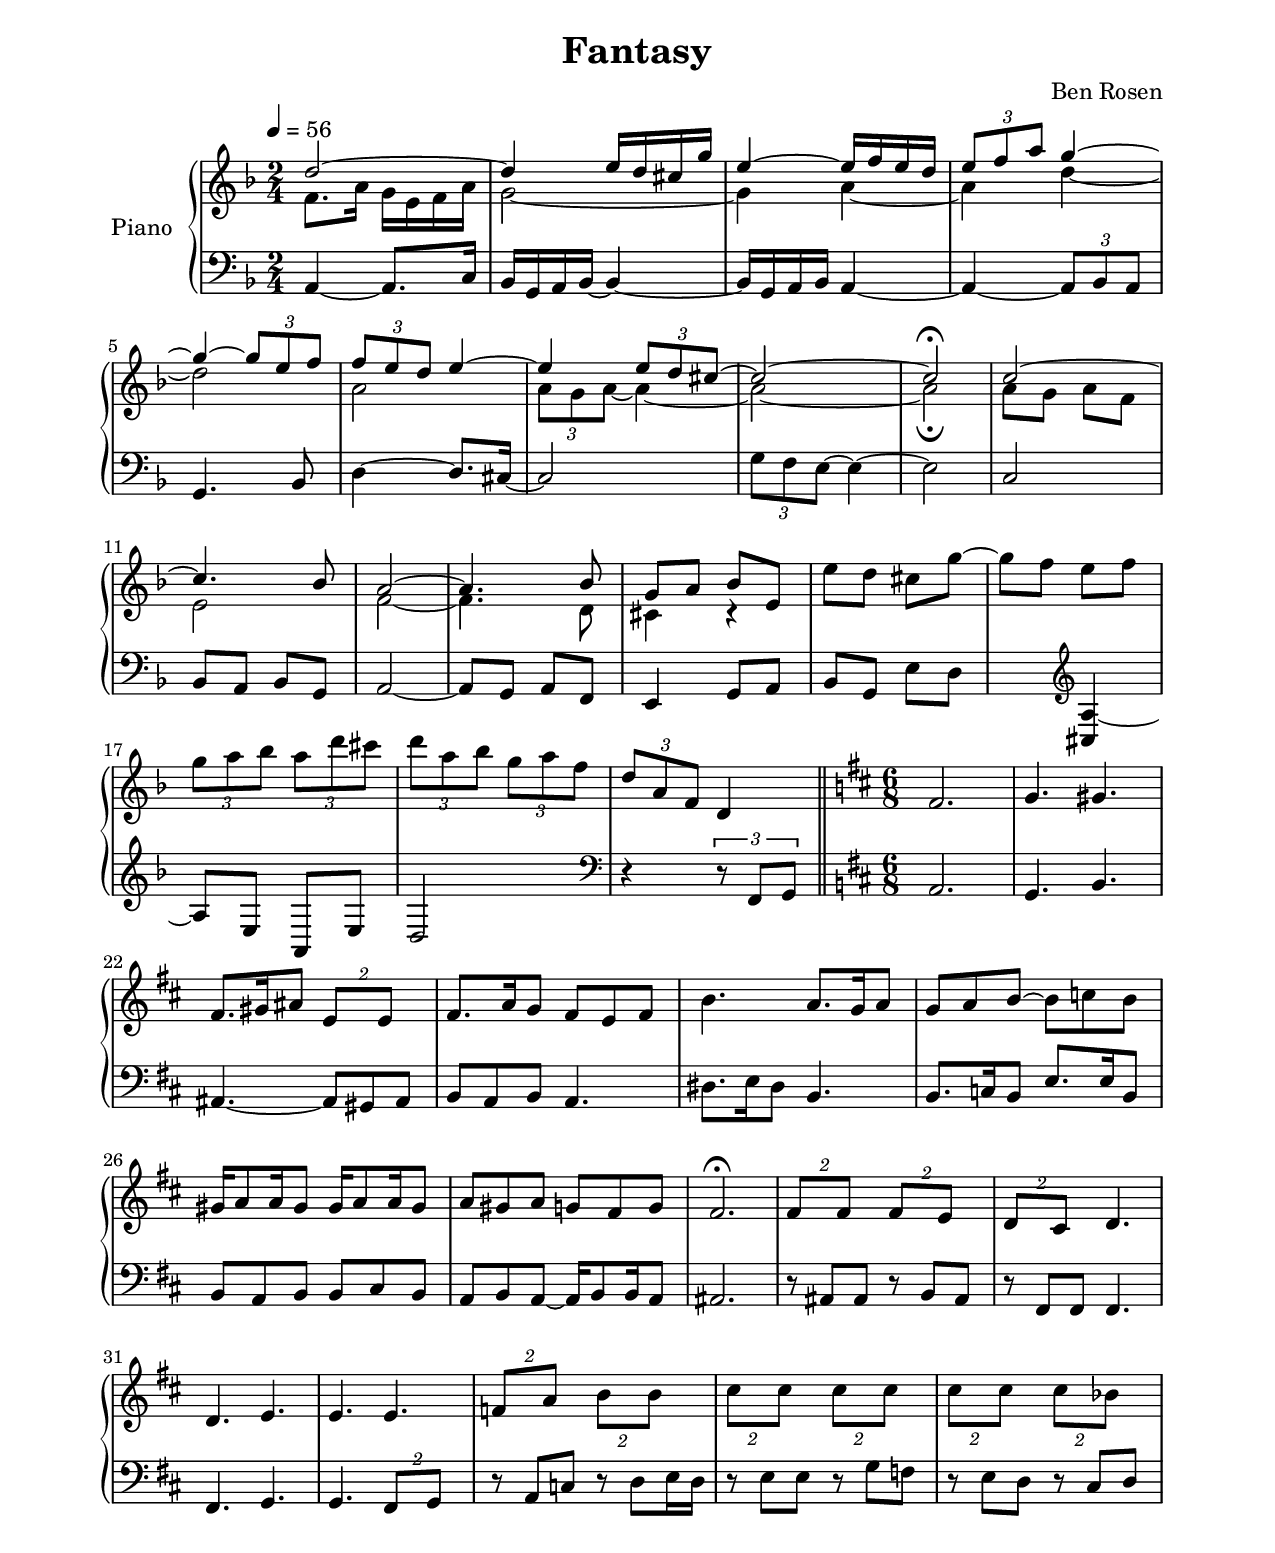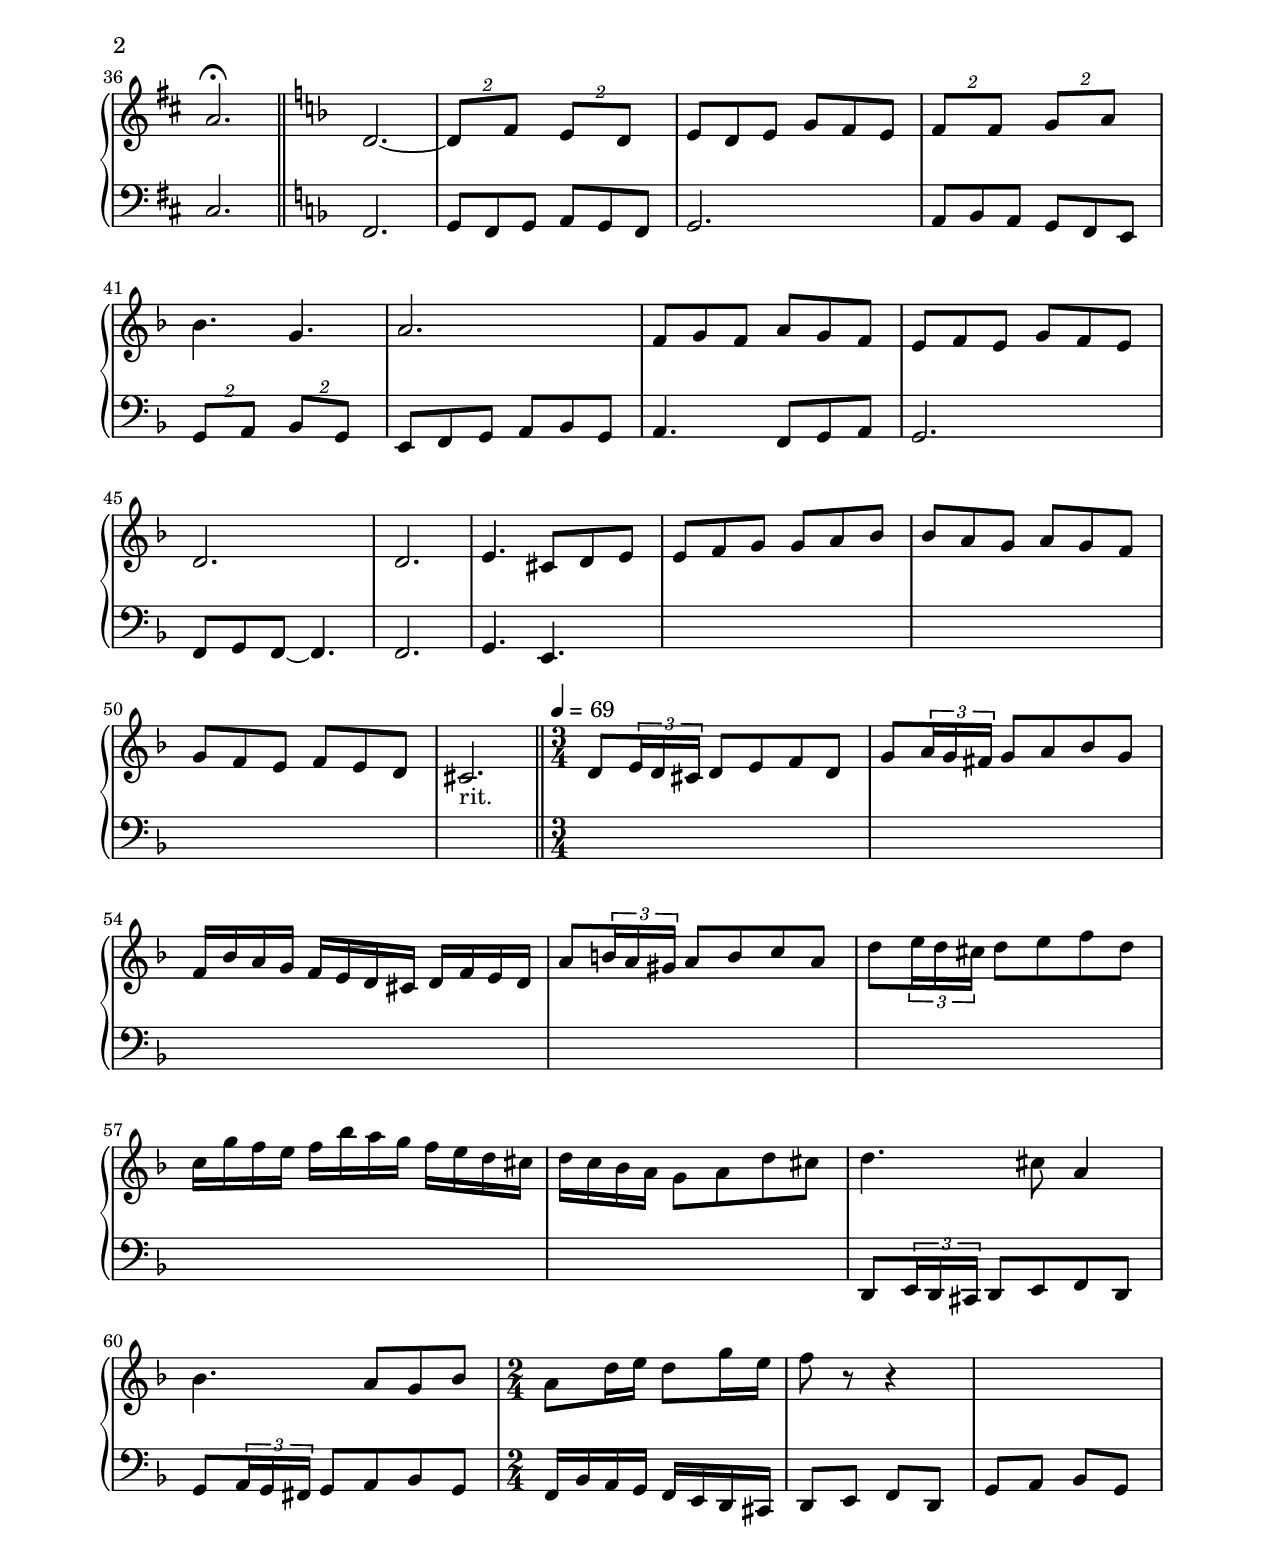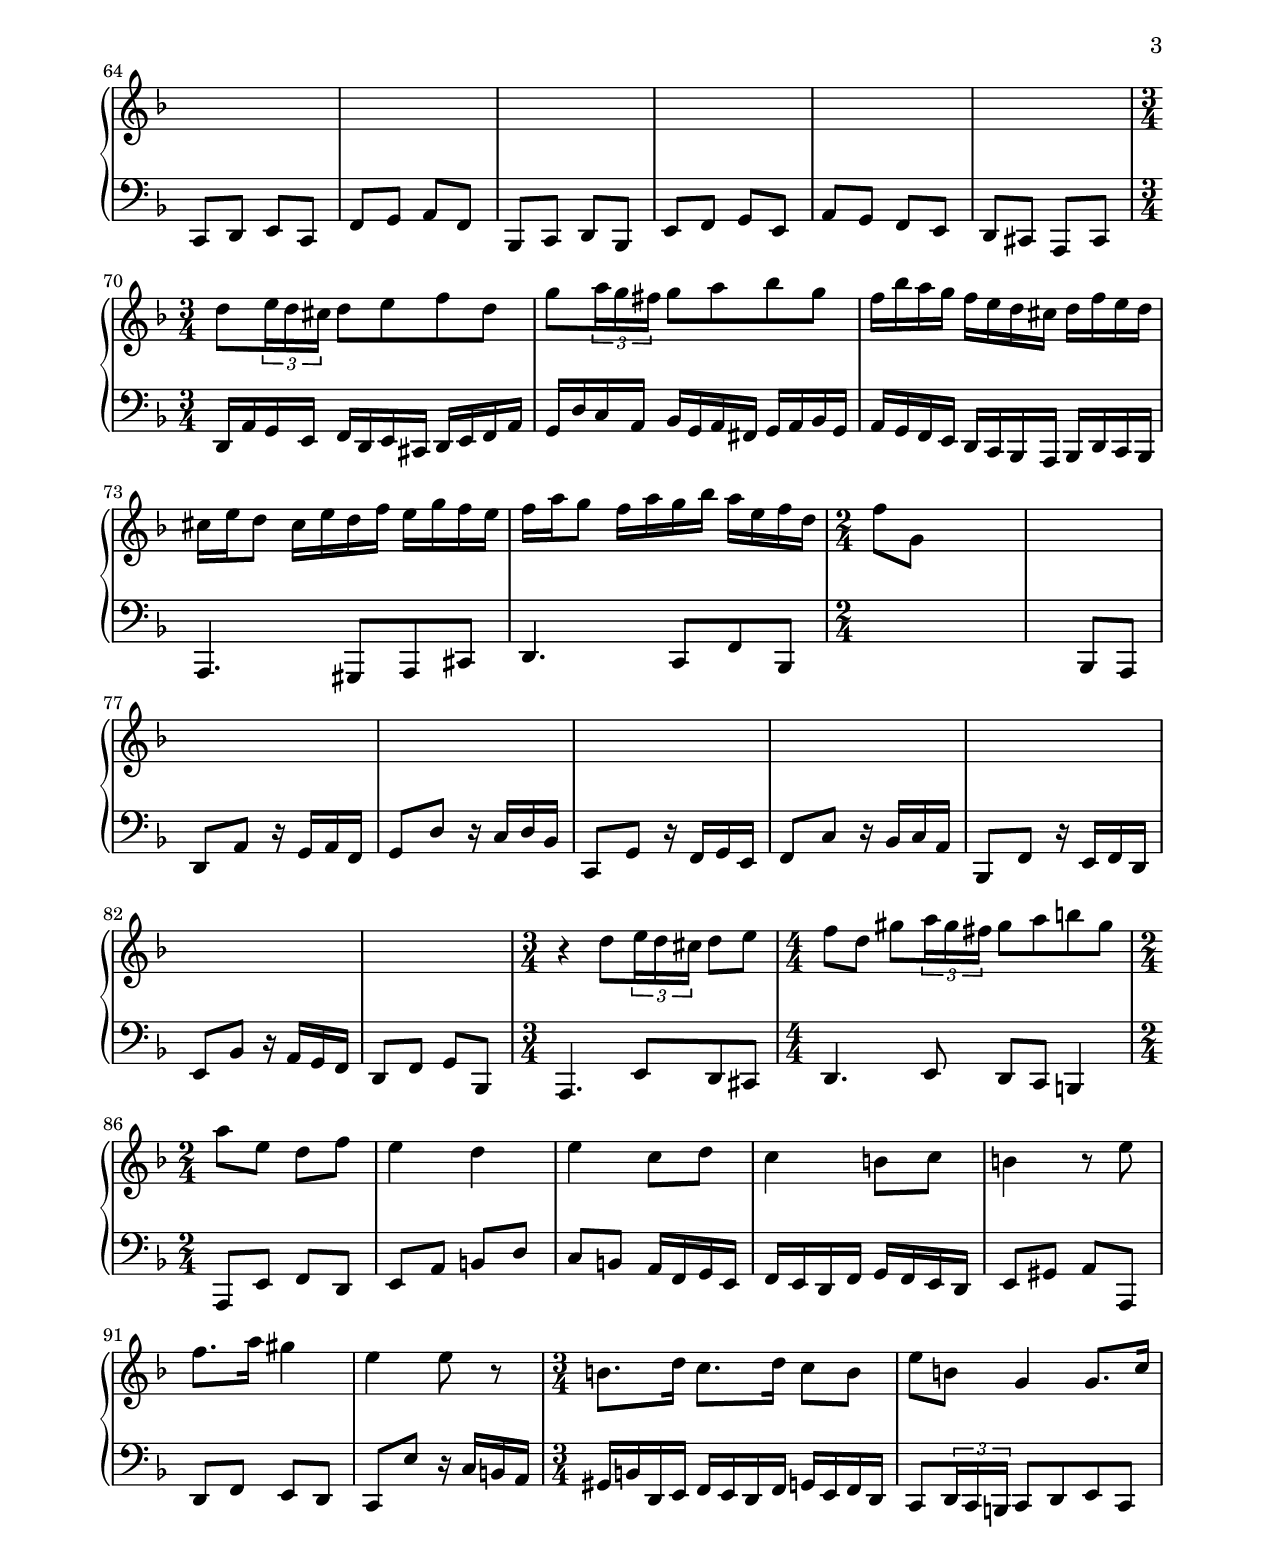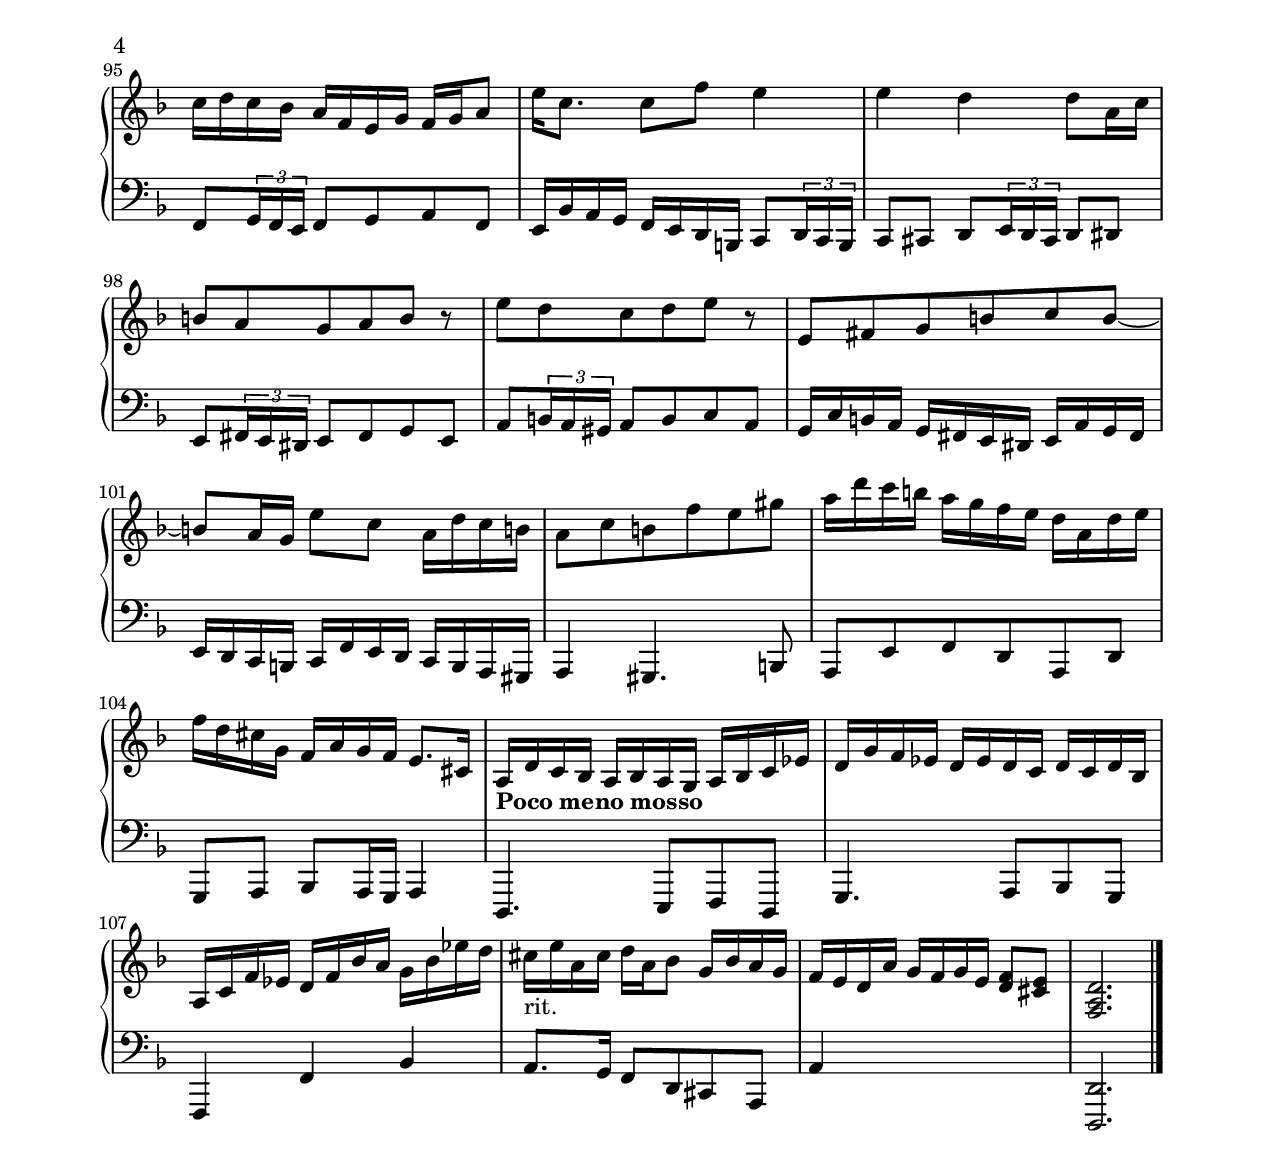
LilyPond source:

\version "2.24.0"

\include "settings.ily"

\header {
  title = "Fantasy"
  composer = "Ben Rosen"
}

key_and_time = {
  \tempo 4 = 56
  \key d \minor
  \time 2/4
}

voices_one = {
  << {

    \relative d'' {
      | d2 ~
      | d4 e16 d16 cs16 g'16
      | e4 ~ e16 f16 e16 d16
      | \tuplet 3/2 { e8 f8 a8 }

      | g4 ~
      | g4 ~
      | \tuplet 3/2 { g8 e8 f8 }
      | \tuplet 3/2 { f8 e8 d8 }

      | e4 ~
      | e4
      | \tuplet 3/2 { e8 d8 cs8 ~ }
      | cs2 ~

      | cs2 -\fermata

      | c2 ~
      | c4. bf8
      | a2 ~
      | a4. bf8
      | g8 a8 bf8 e,8
    }

  } \\ {

    \relative f' {
      | f8. a16 g e f a
      | g2 ~
      | g4 a ~
      | a d ~

      | d2
      | a2
      | \tuplet 3/2 { a8 g a ~ } a4 ~
      | a2 ~

      | a2 -\fermata

      | a8 g a f
      | e2
      | f2 ~
      | f4. d8

      | cs4 r
    }

  } >>
}

upper_staff = \relative e'' {
  \key_and_time

  \voices_one

  | e8 d cs g' ~
  | g8 f e f \tuplet 3/2 { g8 a bf } \tuplet 3/2 { a8 d cs }
  | \tuplet 3/2 { d8 a bf } \tuplet 3/2 { g8 a f }
  | \tuplet 3/2 { d8 a f } d4

  \time 6/8  \key b \minor fs2. |
  g4. gs4. |
  fs8. gs16 as8 \once \omit TupletBracket
  \times 3/2  {
    e8 e8 }
  |
  fs8. a16 g8 fs8 e8 fs8 |
  b4. a8. g16 a8 |
  g8 a8 b8 ~ b8 c8 b8 |
  gs16 a8 a16 gs8 gs16 a8 a16 gs8 |
  a8 gs8 a8 g8 fs8 g8 |
  fs2. ^\fermata |
  \once \omit TupletBracket
  \times 3/2  {
    fs8 fs8 }
  \once \omit TupletBracket
  \times 3/2  {
    fs8 e8 }
  |
  \once \omit TupletBracket
  \times 3/2  {
    d8 cs8 }
  d4. |
  d4. e4. |
  e4. e4. |
  \once \omit TupletBracket
  \times 3/2  {
    f8 a8 }
  \once \omit TupletBracket
  \times 3/2  {
    b8 b8 }
  |
  \once \omit TupletBracket
  \times 3/2  {
    cs8 cs8 }
  \once \omit TupletBracket
  \times 3/2  {
    cs8 cs8 }
  |
  \once \omit TupletBracket
  \times 3/2  {
    cs8 cs8 }
  \once \omit TupletBracket
  \times 3/2  {
    cs8 bf8 }
  |
  a2. ^\fermata \bar "||"
  \key d \minor d,2. ~ |
  \once \omit TupletBracket
  \times 3/2  {
    d8 f8 }
  \once \omit TupletBracket
  \times 3/2  {
    e8 d8 }
  |
  e8 d8 e8 g8 f8 e8 |
  \once \omit TupletBracket
  \times 3/2  {
    f8 f8 }
  \once \omit TupletBracket
  \times 3/2  {
    g8 a8 }
  |
  bf4. g4. |
  a2. |
  f8 g8 f8 a8 g8 f8 |
  e8 f8 e8 g8 f8 e8 |
  d2. |
  d2. |
  e4. cs8 d8 e8 |
  e8 f8 g8 g8 a8 bf8 |
  bf8 a8 g8 a8 g8 f8 |
  g8 f8 e8 f8 e8 d8 |
  cs2. _ "rit." \bar "||"
  \time 3/4  \tempo 4=69 d8 \times 2/3 {
    e16 d16 cs16 }
  d8 e8 f8 d8 |
  g8 \times 2/3 {
    a16 g16 fs16 }
  g8 a8 bf8 g8 |
  f16 bf16 a16 g16 f16 e16 d16 cs16 d16 f16 e16 d16 |
  a'8 \times 2/3 {
    b16 a16 gs16 }
  a8 b8 c8 a8 |
  d8 \times 2/3 {
    e16 d16 cs16 }
  d8 e8 f8 d8 |
  c16 g'16 f16 e16 f16 bf16 a16 g16 f16 e16 d16 cs16 |
  d16 c16 bf16 a16 g8 a8 d8 cs8 |
  d4. cs8 a4 |
  bf4. a8 g8 bf8 |
  \time 2/4  a8 d16 e16 d8 g16 e16 |
  f8 r8 r4 s2 s2*5 s2 |
  \time 3/4  d8 \times 2/3 {
    e16 d16 cs16 }
  d8 e8 f8 d8 |
  g8 \times 2/3 {
    a16 g16 fs16 }
  g8 a8 bf8 g8 |
  f16 bf16 a16 g16 f16 e16 d16 cs16 d16 f16 e16 d16 |
  cs16 e16 d8 cs16 e16 d16 f16 e16 g16 f16 e16 |
  f16 a16 g8 f16 a16 g16 bf16 a16 e16 f16 d16 |
  \time 2/4  f8 g,8 s2. s1*3 s2 |
  \time 3/4  r4 d'8 \times 2/3 {
    e16 d16 cs16 }
  d8 e8 |
  \numericTimeSignature\time 4/4  f8 d8 gs8 \times 2/3 {
    a16 gs16 fs16 }
  gs8 a8 b8 gs8 |
  \time 2/4  a8 e8 d8 f8 |
  e4 d4 |
  e4 c8 d8 |
  c4 b8 c8 |
  b4 r8 e8 |
  f8. a16 gs4 |
  e4 e8 r8 |
  \time 3/4  b8. d16 c8. d16 c8 b8 |
  e8 b8 g4 g8. c16 |
  c16 d16 c16 bf16 a16 f16 e16 g16 f16 g16 a8 |
  e'16 c8. c8 f8 e4 |
  e4 d4 d8 a16 c16 |
  b8 a8 g8 a8 b8 r8 |
  e8 d8 c8 d8 e8 r8 |
  e,8 fs8 g8 b8 c8 b8 ~ |
  b8 a16 g16 e'8 c8 a16 d16 c16 b16 |
  a8 c8 b8 f'8 e8 gs8 |
  a16 d16 c16 b16 a16 g16 f16 e16 d16 a16 d16 e16 |
  f16 d16 cs16 g16 f16 a16 g16 f16 e8. cs16 |
  a16 _\markup{ \bold {Poco meno mosso} } d16 c16 bf16 a16 bf16 a16 g16
  a16 bf16 c16 ef16 |
  d16 g16 f16 ef16 d16 ef16 d16 c16 d16 c16 d16 bf16 |
  a16 c16 f16 ef16 d16 f16 bf16 a16 g16 bf16 ef16 d16 |
  cs16 _ "rit." e16 a,16 cs16 d16 a16 bf8 g16 bf16 a16 g16 |
  f16 e16 d16 a'16 g16 f16 g16 e16 <d f>8 <cs e>8 | \barNumberCheck
  #110
  <f, a d>2. \bar "|."
}

lower_staff = \relative c {
  \clef bass
  \key_and_time
  \clef "bass" \time 2/4 \key d \minor |
  a4 ~ a8. c16 |
  bf16 g16 a16 bf16 ~ bf4 ~ |
  bf16 g16 a16 bf16 a4 ~ |
  a4 ~ \once \omit TupletBracket
  \times 2/3  {
    a8 bf8 a8 }
  |
  g4. bf8 |
  d4 ~ d8. cs16 ~ |
  cs2 |
  \once \omit TupletBracket
  \times 2/3  {
    g'8 f8 e8 ~ }
  e4 ~ |
  e2 |
  c2 |
  bf8 a8 bf8 g8 |
  a2 ~ |
  a8 g8 a8 f8 |
  e4 g8 a8 |
  bf8 g8 e'8 d8 s4 \clef "treble" |
  <cs a'>4 ~ |
  a'8 e8 a,8 e'8 |
  d2 |
  \clef "bass" r4 \times 2/3 {
    r8 f,8 g8 }
  \bar "||"
  \time 6/8  \key b \minor a2. |
  g4. b4. |
  as4. ~ as8 gs8 as8 |
  b8 a8 b8 a4. |
  ds8. e16 ds8 b4. |
  b8. c16 b8 e8. e16 b8 |
  b8 a8 b8 b8 cs8 b8 |
  a8 b8 a8 ~ a16 b8 b16 a8 |
  as2. |
  r8 as8 as8 r8 b8 as8 |
  r8 fs8 fs8 fs4. |
  fs4. g4. |
  g4. \once \omit TupletBracket
  \times 3/2  {
    fs8 g8 }
  |
  r8 a8 c8 r8 d8 e16 d16 |
  r8 e8 e8 r8 g8 f8 |
  r8 e8 d8 r8 cs8 d8 |
  cs2. \bar "||"
  \key d \minor f,2. |
  g8 f8 g8 a8 g8 f8 |
  g2. |
  a8 bf8 a8 g8 f8 e8 |
  \once \omit TupletBracket
  \times 3/2  {
    g8 a8 }
  \once \omit TupletBracket
  \times 3/2  {
    bf8 g8 }
  |
  e8 f8 g8 a8 bf8 g8 |
  a4. f8 g8 a8 |
  g2. |
  f8 g8 f8 ~ f4. |
  f2. |
  g4. e4. s2. s2. s1. \bar "||"
  \time 3/4  s4*9 s4*9 s2. |
  d8 \times 2/3 {
    e16 d16 cs16 }
  d8 e8 f8 d8 |
  g8 \times 2/3 {
    a16 g16 fs16 }
  g8 a8 bf8 g8 |
  \time 2/4  f16 bf16 a16 g16 f16 e16 d16 cs16 |
  d8 e8 f8 d8 |
  g8 a8 bf8 g8 |
  c,8 d8 e8 c8 |
  f8 g8 a8 f8 |
  bf,8 c8 d8 bf8 |
  e8 f8 g8 e8 |
  a8 g8 f8 e8 |
  d8 cs8 a8 cs8 |
  \time 3/4  d16 a'16 g16 e16 f16 d16 e16 cs16 d16 e16 f16 a16 |
  g16 d'16 c16 a16 bf16 g16 a16 fs16 g16 a16 bf16 g16 |
  a16 g16 f16 e16 d16 c16 bf16 a16 bf16 d16 c16 bf16 |
  a4. gs8 a8 cs8 |
  d4. c8 f8 bf,8 |
  \time 2/4  s2. bf8 a8 |
  d8 a'8 r16 g16 a16 f16 |
  g8 d'8 r16 c16 d16 bf16 |
  c,8 g'8 r16 f16 g16 e16 |
  f8 c'8 r16 bf16 c16 a16 |
  bf,8 f'8 r16 e16 f16 d16 |
  e8 bf'8 r16 a16 g16 f16 |
  d8 f8 g8 bf,8 |
  \time 3/4  a4. e'8 d8 cs8 |
  \numericTimeSignature\time 4/4  d4. e8 d8 c8 b4 |
  \time 2/4  a8 e'8 f8 d8 |
  e8 a8 b8 d8 |
  c8 b8 a16 f16 g16 e16 |
  f16 e16 d16 f16 g16 f16 e16 d16 |
  e8 gs8 a8 a,8 |
  d8 f8 e8 d8 |
  c8 e'8 r16 c16 b16 a16 |
  \time 3/4  gs16 b16 d,16 e16 f16 e16 d16 f16 g16 e16 f16 d16 |
  c8 \times 2/3 {
    d16 c16 b16 }
  c8 d8 e8 c8 |
  f8 \times 2/3 {
    g16 f16 e16 }
  f8 g8 a8 f8 |
  e16 bf'16 a16 g16 f16 e16 d16 b16 c8 \times 2/3 {
    d16 c16 b16 }
  |
  c8 cs8 d8 \times 2/3 {
    e16 d16 cs16 }
  d8 ds8 |
  e8 \times 2/3 {
    fs16 e16 ds16 }
  e8 fs8 g8 e8 |
  a8 \times 2/3 {
    b16 a16 gs16 }
  a8 b8 c8 a8 |
  g16 c16 b16 a16 g16 fs16 e16 ds16 e16 a16 g16 fs16 |
  e16 d16 c16 b16 c16 f16 e16 d16 c16 b16 a16 gs16 |
  a4 gs4. b8 |
  a8 e'8 f8 d8 a8 d8 |
  g,8 a8 bf8 a16 g16 a4 |
  d,4. e8 f8 d8 |
  g4. a8 bf8 g8 |
  f4 f'4 bf4 |
  a8. g16 f8 d8 cs8 a8 |
  a'4 s2 |
  <d,, d'>2. \bar "|."
}

\score {
  \new PianoStaff \with {
    instrumentName = "Piano"
  }
  <<
    \new Staff = "upper" \upper_staff
    \new Staff = "lower" \lower_staff
  >>
}
